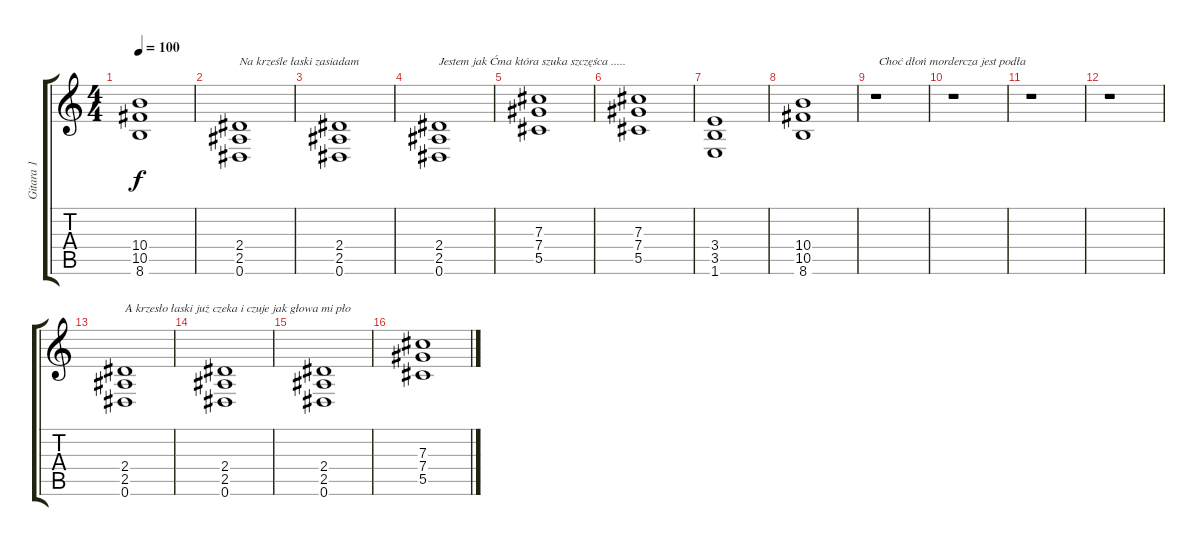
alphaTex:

\track ("Gitara 1" "Gitara 1") {instrument distortionguitar}
\staff {score tabs}
\tuning (Eb4 Bb3 Gb3 Db3 Ab2 Eb2) {hide}
\ts (4 4)
\tempo 100
\clef g2
\ks c
(10.4 10.5 8.6).1{dy f} |
(2.4 2.5 0.6).1{txt "Na krześle łaski zasiadam"} |
(2.4 2.5 0.6).1 |
(2.4 2.5 0.6).1{txt "Jestem jak Ćma która szuka szczęśca ....."} |
(7.3 7.4 5.5).1 |
(7.3 7.4 5.5).1 |
(3.4 3.5 1.6).1 |
(10.4 10.5 8.6).1 |
r.1{txt " Choć dłoń mordercza jest podła"} |
r.1 |
r.1 |
r.1 |
(2.4 2.5 0.6).1{txt "A krzesło łaski już czeka i czuje jak głowa mi pło"} |
(2.4 2.5 0.6).1 |
(2.4 2.5 0.6).1 |
(7.3 7.4 5.5).1
